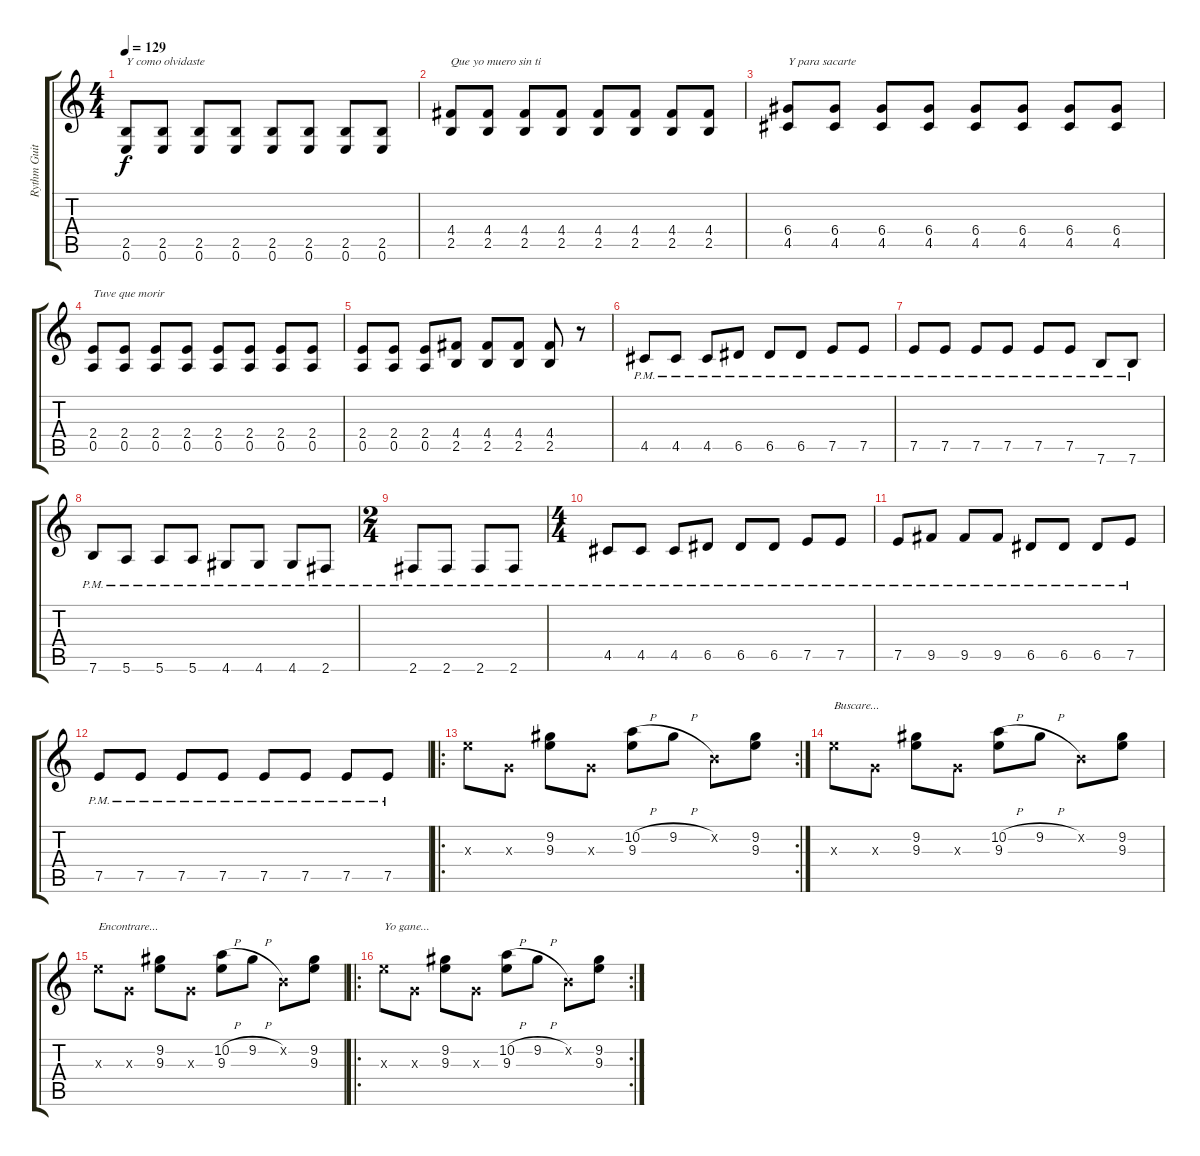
\track ("Rythm Guitar" "Rythm Guit") {instrument electricguitarjazz}
\staff {score tabs}
\tuning (E4 B3 G3 D3 A2 E2) {hide}
\ts (4 4)
\tempo 129
\clef g2
\ks c
(2.5 0.6).8{txt "Y como olvidaste" dy f instrument distortionguitar} (2.5 0.6).8 (2.5 0.6).8 (2.5 0.6).8 (2.5 0.6).8 (2.5 0.6).8 (2.5 0.6).8 (2.5 0.6).8 |
(4.4 2.5).8{txt "Que yo muero sin ti"} (4.4 2.5).8 (4.4 2.5).8 (4.4 2.5).8 (4.4 2.5).8 (4.4 2.5).8 (4.4 2.5).8 (4.4 2.5).8 |
(6.4 4.5).8{txt "Y para sacarte"} (6.4 4.5).8 (6.4 4.5).8 (6.4 4.5).8 (6.4 4.5).8 (6.4 4.5).8 (6.4 4.5).8 (6.4 4.5).8 |
(2.4 0.5).8{txt "Tuve que morir"} (2.4 0.5).8 (2.4 0.5).8 (2.4 0.5).8 (2.4 0.5).8 (2.4 0.5).8 (2.4 0.5).8 (2.4 0.5).8 |
(2.4 0.5).8 (2.4 0.5).8 (2.4 0.5).8 (4.4 2.5).8 (4.4 2.5).8 (4.4 2.5).8 (4.4 2.5).8 r.8 |
4.5{pm}.8 4.5{pm}.8 4.5{pm}.8 6.5{pm}.8 6.5{pm}.8 6.5{pm}.8 7.5{pm}.8 7.5{pm}.8 |
7.5{pm}.8 7.5{pm}.8 7.5{pm}.8 7.5{pm}.8 7.5{pm}.8 7.5{pm}.8 7.6{pm}.8 7.6{pm}.8 |
7.6{pm}.8 5.6{pm}.8 5.6{pm}.8 5.6{pm}.8 4.6{pm}.8 4.6{pm}.8 4.6{pm}.8 2.6{pm}.8 |
\ts (2 4)
2.6{pm}.8 2.6{pm}.8 2.6{pm}.8 2.6{pm}.8 |
\ts (4 4)
4.5{pm}.8 4.5{pm}.8 4.5{pm}.8 6.5{pm}.8 6.5{pm}.8 6.5{pm}.8 7.5{pm}.8 7.5{pm}.8 |
7.5{pm}.8 9.5{pm}.8 9.5{pm}.8 9.5{pm}.8 6.5{pm}.8 6.5{pm}.8 6.5{pm}.8 7.5{pm}.8 |
7.5{pm}.8 7.5{pm}.8 7.5{pm}.8 7.5{pm}.8 7.5{pm}.8 7.5{pm}.8 7.5{pm}.8 7.5{pm}.8 |
\ro
\rc 2
9.3{x}.8 0.3{x}.8 (9.2 9.3).8 0.3{x}.8 (10.2{h} 9.3).8 9.2{h}.8 0.2{x}.8 (9.2 9.3).8 |
9.3{x}.8{txt "Buscare..."} 0.3{x}.8 (9.2 9.3).8 0.3{x}.8 (10.2{h} 9.3).8 9.2{h}.8 0.2{x}.8 (9.2 9.3).8 |
9.3{x}.8{txt "Encontrare..."} 0.3{x}.8 (9.2 9.3).8 0.3{x}.8 (10.2{h} 9.3).8 9.2{h}.8 0.2{x}.8 (9.2 9.3).8 |
\ro
\rc 2
9.3{x}.8{txt "Yo gane..."} 0.3{x}.8 (9.2 9.3).8 0.3{x}.8 (10.2{h} 9.3).8 9.2{h}.8 0.2{x}.8 (9.2 9.3).8
